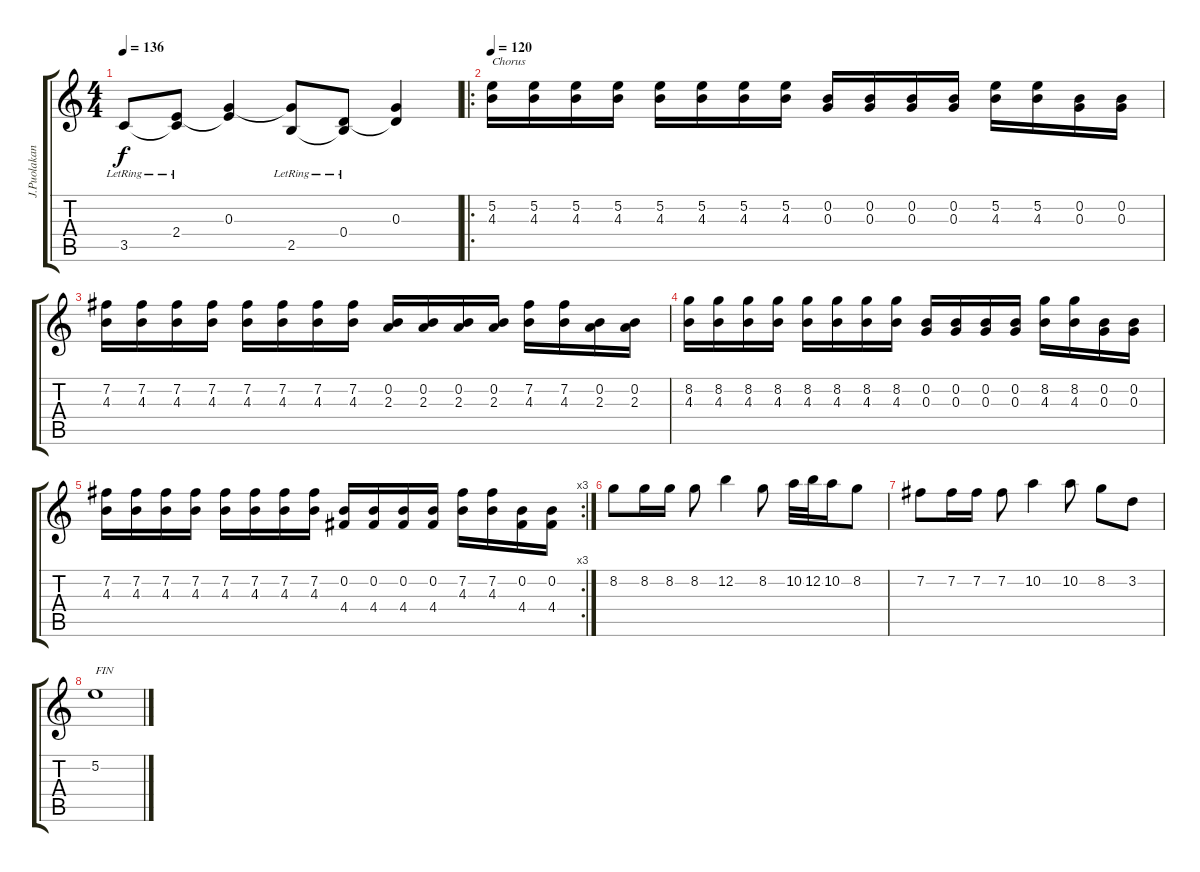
\track ("J.Puolakanaho/Olli-Pekka Törrö " "J.Puolakan") {instrument acousticguitarnylon}
\staff {score tabs}
\tuning (E4 B3 G3 D3 A2 E2) {hide}
\ts (4 4)
\tempo 136
\clef g2
\ks c
3.5{lr}.8{dy f} (2.4{lr} 3.5{t}).8 (0.3 2.4{t}).4 (0.3{t} 2.5{lr}).8 (0.4{lr} 2.5{t}).8 (0.3 0.4{t}).4 |
\ro
\tempo 120
(5.2 4.3).16{txt "Chorus"} (5.2 4.3).16 (5.2 4.3).16 (5.2 4.3).16 (5.2 4.3).16 (5.2 4.3).16 (5.2 4.3).16 (5.2 4.3).16 (0.2 0.3).16 (0.2 0.3).16 (0.2 0.3).16 (0.2 0.3).16 (5.2 4.3).16 (5.2 4.3).16 (0.2 0.3).16 (0.2 0.3).16 |
(7.2 4.3).16 (7.2 4.3).16 (7.2 4.3).16 (7.2 4.3).16 (7.2 4.3).16 (7.2 4.3).16 (7.2 4.3).16 (7.2 4.3).16 (0.2 2.3).16 (0.2 2.3).16 (0.2 2.3).16 (0.2 2.3).16 (7.2 4.3).16 (7.2 4.3).16 (0.2 2.3).16 (0.2 2.3).16 |
(8.2 4.3).16 (8.2 4.3).16 (8.2 4.3).16 (8.2 4.3).16 (8.2 4.3).16 (8.2 4.3).16 (8.2 4.3).16 (8.2 4.3).16 (0.2 0.3).16 (0.2 0.3).16 (0.2 0.3).16 (0.2 0.3).16 (8.2 4.3).16 (8.2 4.3).16 (0.2 0.3).16 (0.2 0.3).16 |
\rc 3
(7.2 4.3).16 (7.2 4.3).16 (7.2 4.3).16 (7.2 4.3).16 (7.2 4.3).16 (7.2 4.3).16 (7.2 4.3).16 (7.2 4.3).16 (0.2 4.4).16 (0.2 4.4).16 (0.2 4.4).16 (0.2 4.4).16 (7.2 4.3).16 (7.2 4.3).16 (0.2 4.4).16 (0.2 4.4).16 |
8.2.8 8.2.16 8.2.16 8.2.8 12.2.4 8.2.8 10.2.32 12.2.32 10.2.16 8.2.8 |
7.2.8 7.2.16 7.2.16 7.2.8 10.2.4 10.2.8 8.2.8 3.2.8 |
5.2.1{txt "FIN"}
